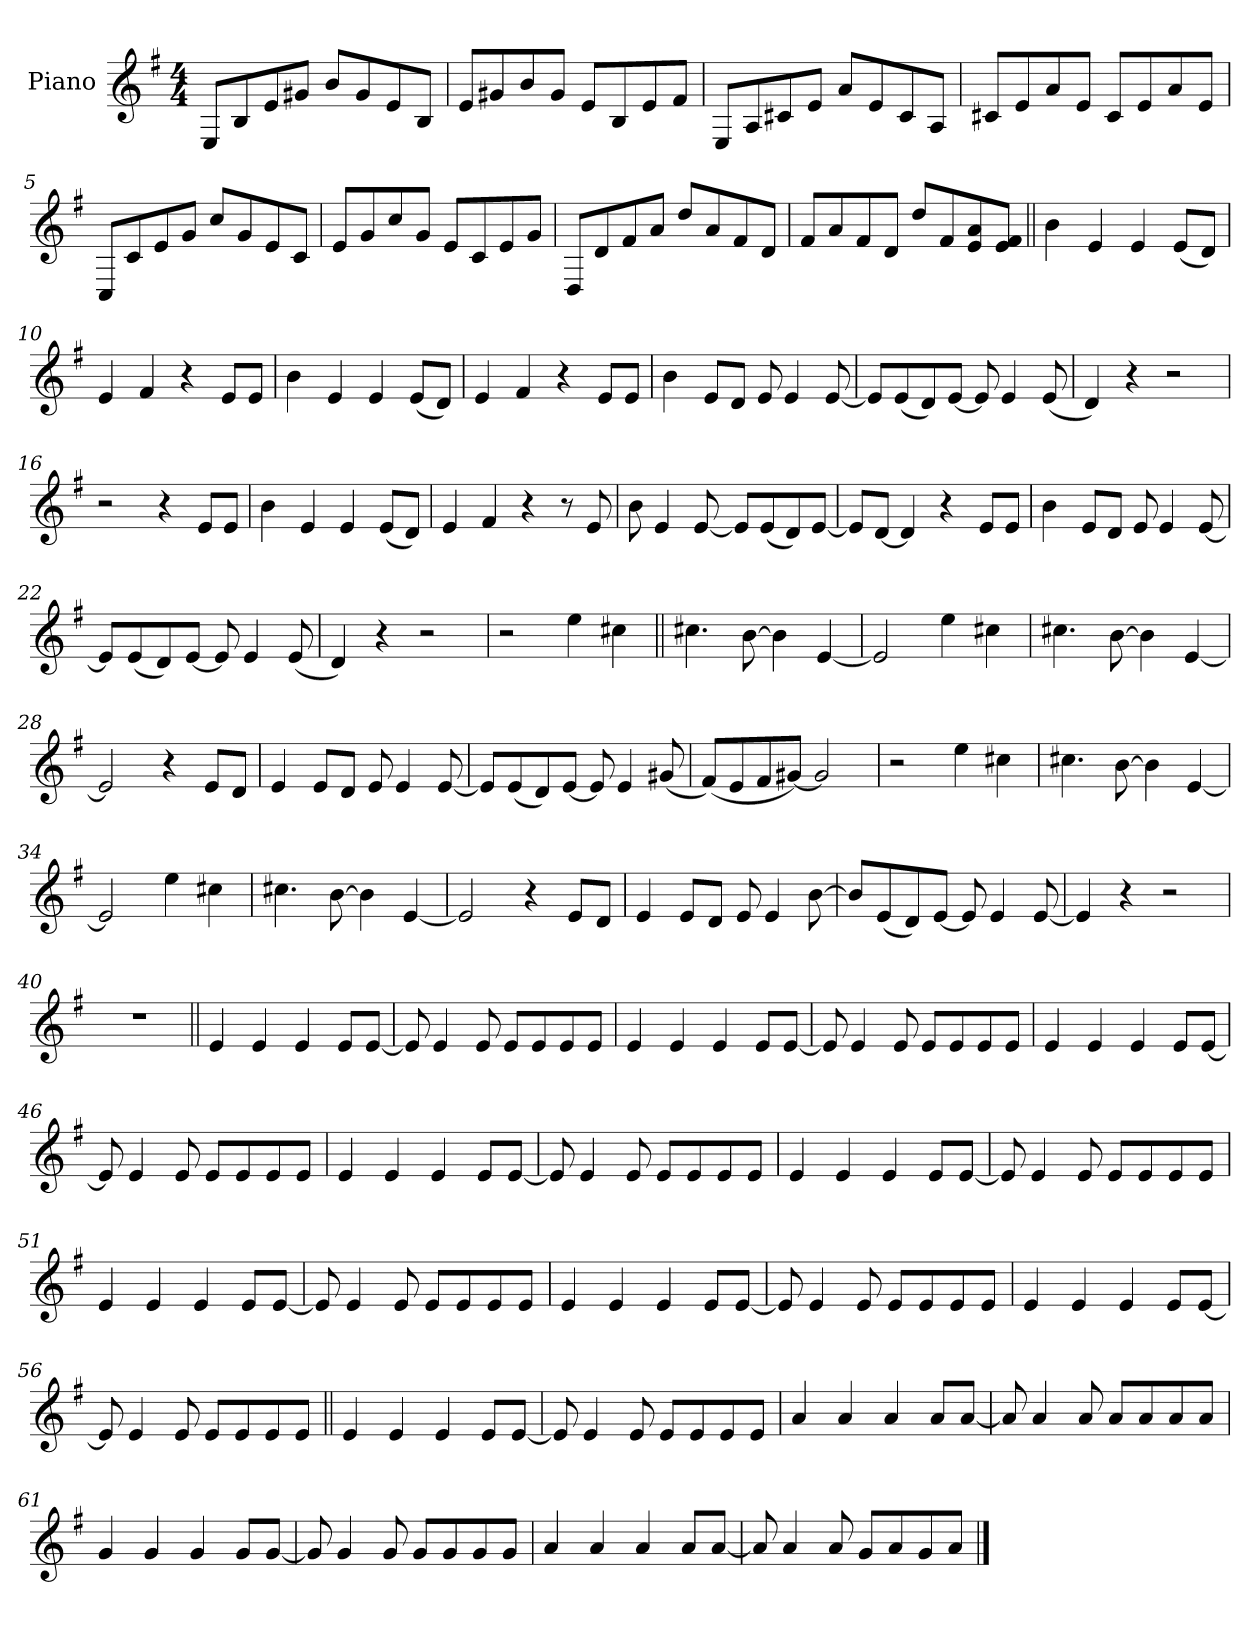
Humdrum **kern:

**kern
*part1
*staff1
*I"Piano
*I'Pno.
*clefG2
*k[f#]
*M4/4
*MM160
=1
8E!L
8B!
8e!
8g#X!J
8b!L
8g#!
8e!
8B!J
=2
8e!L
8g#X!
8b!
8g#!J
8e!L
8B!
8e!
8f#!J
=3
8E!L
8A!
8c#X!
8e!J
8a!L
8e!
8c#!
8A!J
=4
8c#X!L
8e!
8a!
8e!J
8c#!L
8e!
8a!
8e!J
=5
8C!L
8c!
8e!
8g!J
8cc!L
8g!
8e!
8c!J
=6
8e!L
8g!
8cc!
8g!J
8e!L
8c!
8e!
8g!J
=7
8D!L
8d!
8f#!
8a!J
8dd!L
8a!
8f#!
8d!J
=8
8f#!L
8a!
8f#!
8d!J
8dd!L
8f#!
8e 8a!
8e 8f#!J
=9||
4b
4e
4e
(8eL
8dJ)
=10
4e
4f#
4r
8eL
8eJ
=11
4b
4e
4e
(8eL
8dJ)
=12
4e
4f#
4r
8eL
8eJ
=13
4b
8eL
8dJ
8e
4e
[8e
=14
8eL]
(8e
8d)
[8eJ
8e]
4e
(8e
=15
4d)
4r
2r
=16
2r
4r
8eL
8eJ
=17
4b
4e
4e
(8eL
8dJ)
=18
4e
4f#
4r
8r
8e
=19
8b
4e
[8e
8eL]
(8e
8d)
[8eJ
=20
8eL]
[8dJ
4d]
4r
8eL
8eJ
=21
4b
8eL
8dJ
8e
4e
[8e
=22
8eL]
(8e
8d)
[8eJ
8e]
4e
(8e
=23
4d)
4r
2r
=24
2r
4ee
4cc#X
=25||
4.cc#X
[8b
4b]
[4e
=26
2e]
4ee
4cc#X
=27
4.cc#X
[8b
4b]
[4e
=28
2e]
4r
8eL
8dJ
=29
4e
8eL
8dJ
8e
4e
[8e
=30
8eL]
(8e
8d)
[8eJ
8e]
4e
(8g#X
=31
(8f#L)
8e
8f#
[8g#XJ)
2g#]
=32
2r
4ee
4cc#X
=33
4.cc#X
[8b
4b]
[4e
=34
2e]
4ee
4cc#X
=35
4.cc#X
[8b
4b]
[4e
=36
2e]
4r
8eL
8dJ
=37
4e
8eL
8dJ
8e
4e
[8b
=38
8bL]
(8e
8d)
[8eJ
8e]
4e
[8e
=39
4e]
4r
2r
=40
1r
=41||
4e
4e
4e
8eL
[8eJ
=42
8e]
4e
8e
8eL
8e
8e
8eJ
=43
4e
4e
4e
8eL
[8eJ
=44
8e]
4e
8e
8eL
8e
8e
8eJ
=45
4e
4e
4e
8eL
[8eJ
=46
8e]
4e
8e
8eL
8e
8e
8eJ
=47
4e
4e
4e
8eL
[8eJ
=48
8e]
4e
8e
8eL
8e
8e
8eJ
=49
4e
4e
4e
8eL
[8eJ
=50
8e]
4e
8e
8eL
8e
8e
8eJ
=51
4e
4e
4e
8eL
[8eJ
=52
8e]
4e
8e
8eL
8e
8e
8eJ
=53
4e
4e
4e
8eL
[8eJ
=54
8e]
4e
8e
8eL
8e
8e
8eJ
=55
4e
4e
4e
8eL
[8eJ
=56
8e]
4e
8e
8eL
8e
8e
8eJ
=57||
4e
4e
4e
8eL
[8eJ
=58
8e]
4e
8e
8eL
8e
8e
8eJ
=59
4a
4a
4a
8aL
[8aJ
=60
8a]
4a
8a
8aL
8a
8a
8aJ
=61
4g
4g
4g
8gL
[8gJ
=62
8g]
4g
8g
8gL
8g
8g
8gJ
=63
4a
4a
4a
8aL
[8aJ
=64
8a]
4a
8a
8gL
8a
8g
8aJ
==
*-
